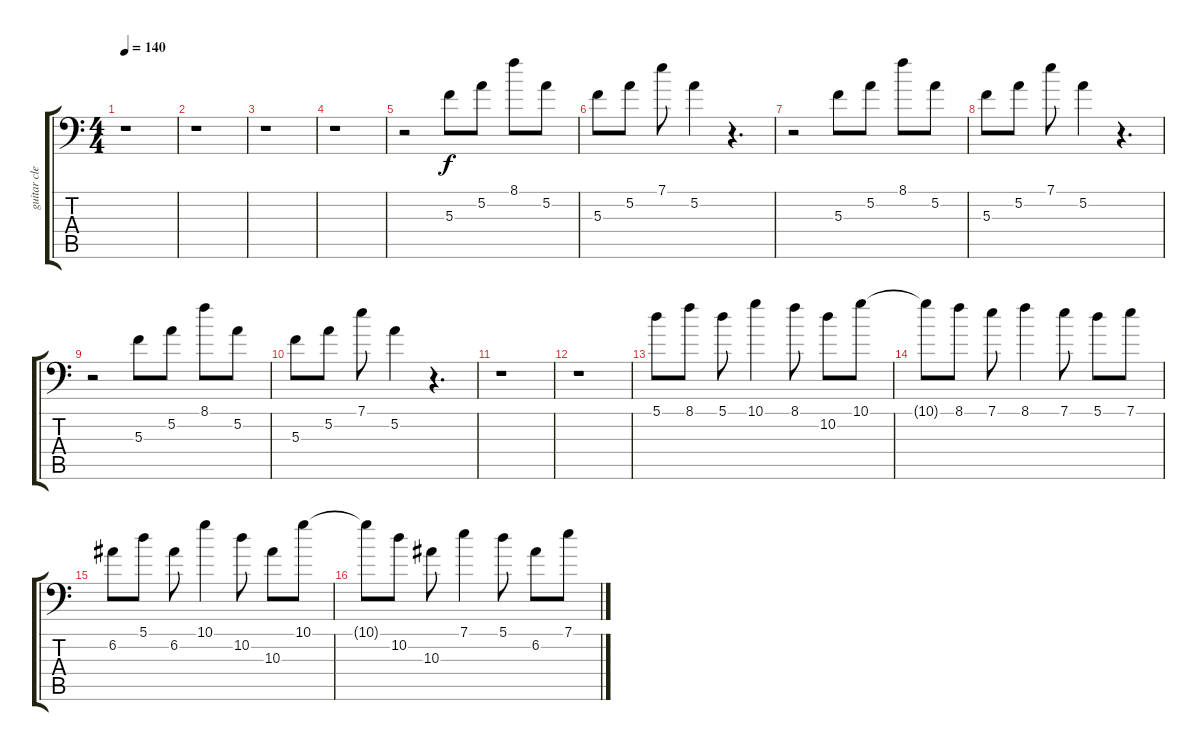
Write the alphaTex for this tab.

\track ("guitar clean" "guitar cle") {instrument electricguitarclean}
\staff {score tabs}
\tuning (A3 E3 C3 G2 D2 G1) {hide}
\ts (4 4)
\tempo 140
\clef f4
\ks c
r.1{dy f} |
r.1 |
r.1 |
r.1 |
r.2 5.3.8 5.2.8 8.1.8 5.2.8 |
5.3.8 5.2.8 7.1.8 5.2.4 r.4{d} |
r.2 5.3.8 5.2.8 8.1.8 5.2.8 |
5.3.8 5.2.8 7.1.8 5.2.4 r.4{d} |
r.2 5.3.8 5.2.8 8.1.8 5.2.8 |
5.3.8 5.2.8 7.1.8 5.2.4 r.4{d} |
r.1 |
r.1 |
5.1.8 8.1.8 5.1.8 10.1.4 8.1.8 10.2.8 10.1.8 |
10.1{t}.8 8.1.8 7.1.8 8.1.4 7.1.8 5.1.8 7.1.8 |
6.2.8 5.1.8 6.2.8 10.1.4 10.2.8 10.3.8 10.1.8 |
10.1{t}.8 10.2.8 10.3.8 7.1.4 5.1.8 6.2.8 7.1.8
